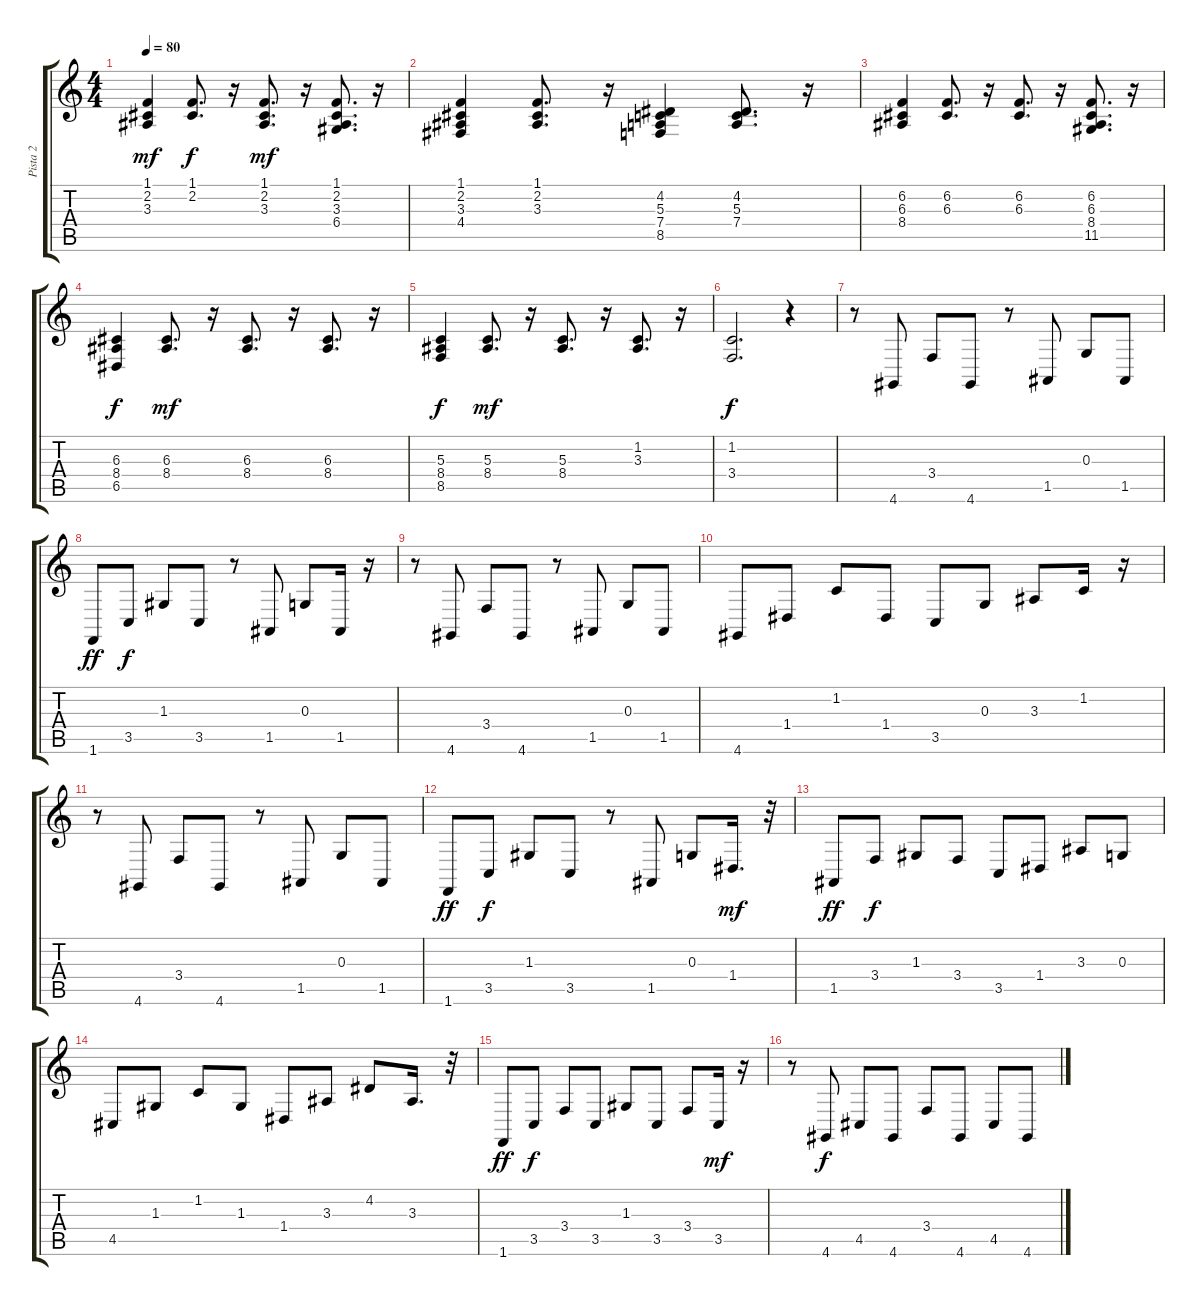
\track ("Pista 2" "Pista 2") {instrument electricpiano1}
\staff {score tabs}
\tuning (E4 B3 G3 D3 A2 E2) {hide}
\ts (4 4)
\tempo 80
\clef g2
\ks c
(1.1 2.2 3.3).4{dy mf} (1.1 2.2).8{d dy f} r.16 (1.1 2.2 3.3).8{d dy mf} r.16 (1.1 2.2 3.3 6.4).8{d} r.16 |
(1.1 2.2 3.3 4.4).4 (1.1 2.2 3.3).8{d} r.16 (4.2 5.3 7.4 8.5).4 (4.2 5.3 7.4).8{d} r.16 |
(6.2 6.3 8.4).4 (6.2 6.3).8{d} r.16 (6.2 6.3).8{d} r.16 (6.2 6.3 8.4 11.5).8{d} r.16 |
(6.3 8.4 6.5).4{dy f} (6.3 8.4).8{d dy mf} r.16 (6.3 8.4).8{d} r.16 (6.3 8.4).8{d} r.16 |
(5.3 8.4 8.5).4{dy f} (5.3 8.4).8{d dy mf} r.16 (5.3 8.4).8{d} r.16 (1.2 3.3).8{d} r.16 |
(1.2 3.4).2{d dy f} r.4 |
r.8 4.6.8 3.4.8 4.6.8 r.8 1.5.8 0.3.8 1.5.8 |
1.6.8{dy ff} 3.5.8{dy f} 1.3.8 3.5.8 r.8 1.5.8 0.3.8 1.5.16 r.16 |
r.8 4.6.8 3.4.8 4.6.8 r.8 1.5.8 0.3.8 1.5.8 |
4.6.8 1.4.8 1.2.8 1.4.8 3.5.8 0.3.8 3.3.8 1.2.16 r.16 |
r.8 4.6.8 3.4.8 4.6.8 r.8 1.5.8 0.3.8 1.5.8 |
1.6.8{dy ff} 3.5.8{dy f} 1.3.8 3.5.8 r.8 1.5.8 0.3.8 1.4.16{d dy mf} r.32 |
1.5.8{dy ff} 3.4.8{dy f} 1.3.8 3.4.8 3.5.8 1.4.8 3.3.8 0.3.8 |
4.5.8 1.3.8 1.2.8 1.3.8 1.4.8 3.3.8 4.2.8 3.3.16{d} r.32 |
1.6.8{dy ff} 3.5.8{dy f} 3.4.8 3.5.8 1.3.8 3.5.8 3.4.8 3.5.16{dy mf} r.16 |
r.8 4.6.8{dy f} 4.5.8 4.6.8 3.4.8 4.6.8 4.5.8 4.6.8
